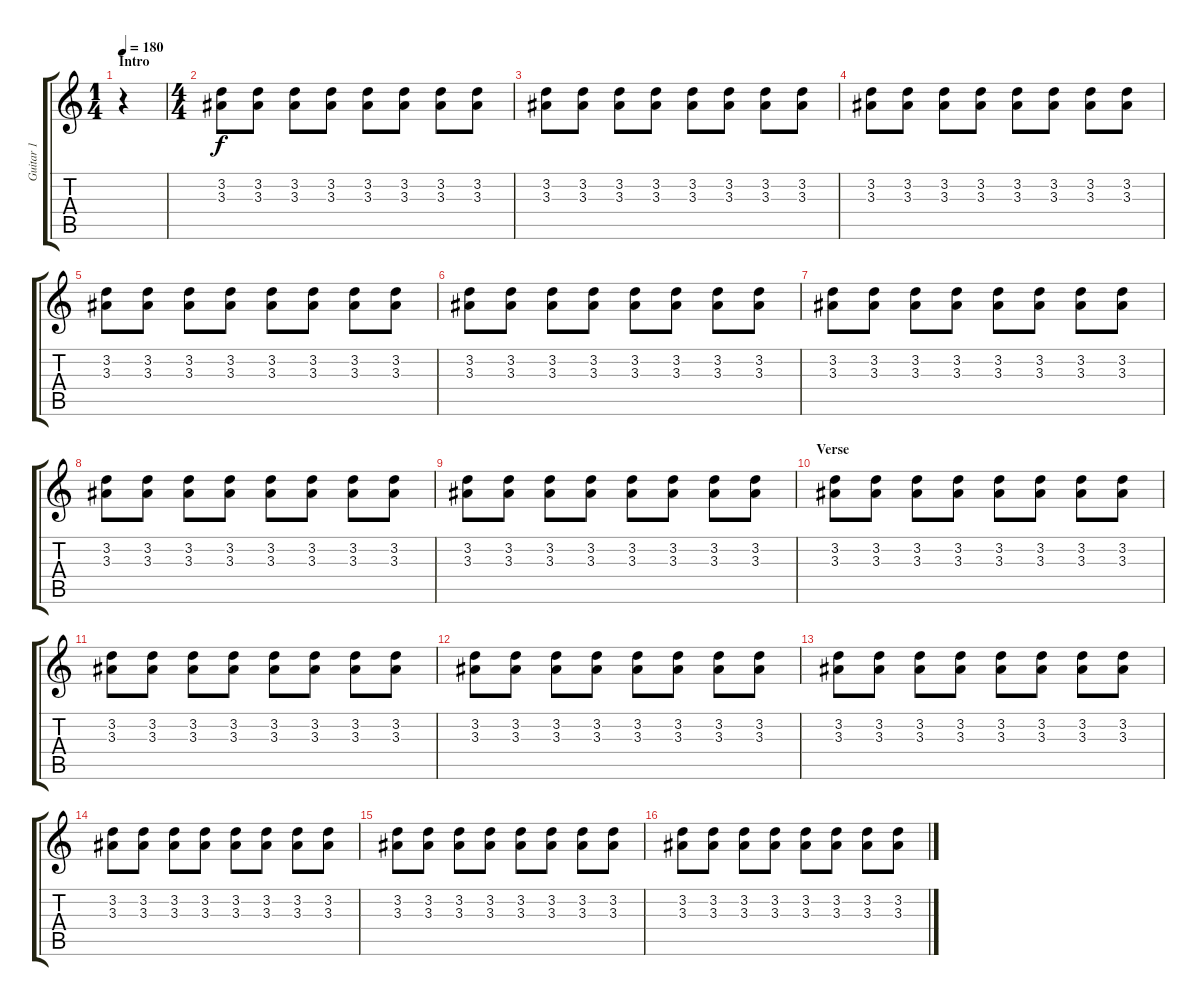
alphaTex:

\track ("Guitar 1" "Guitar 1") {instrument electricguitarjazz}
\staff {score tabs}
\tuning (E4 B3 G3 D3 A2 E2) {hide}
\ts (1 4)
\section ("" "Intro")
\tempo 180
\clef g2
\ks c
r.4{dy f instrument electricguitarjazz} |
\ts (4 4)
(3.2 3.3).8 (3.2 3.3).8 (3.2 3.3).8 (3.2 3.3).8 (3.2 3.3).8 (3.2 3.3).8 (3.2 3.3).8 (3.2 3.3).8 |
(3.2 3.3).8 (3.2 3.3).8 (3.2 3.3).8 (3.2 3.3).8 (3.2 3.3).8 (3.2 3.3).8 (3.2 3.3).8 (3.2 3.3).8 |
(3.2 3.3).8 (3.2 3.3).8 (3.2 3.3).8 (3.2 3.3).8 (3.2 3.3).8 (3.2 3.3).8 (3.2 3.3).8 (3.2 3.3).8 |
(3.2 3.3).8 (3.2 3.3).8 (3.2 3.3).8 (3.2 3.3).8 (3.2 3.3).8 (3.2 3.3).8 (3.2 3.3).8 (3.2 3.3).8 |
(3.2 3.3).8 (3.2 3.3).8 (3.2 3.3).8 (3.2 3.3).8 (3.2 3.3).8 (3.2 3.3).8 (3.2 3.3).8 (3.2 3.3).8 |
(3.2 3.3).8 (3.2 3.3).8 (3.2 3.3).8 (3.2 3.3).8 (3.2 3.3).8 (3.2 3.3).8 (3.2 3.3).8 (3.2 3.3).8 |
(3.2 3.3).8 (3.2 3.3).8 (3.2 3.3).8 (3.2 3.3).8 (3.2 3.3).8 (3.2 3.3).8 (3.2 3.3).8 (3.2 3.3).8 |
(3.2 3.3).8 (3.2 3.3).8 (3.2 3.3).8 (3.2 3.3).8 (3.2 3.3).8 (3.2 3.3).8 (3.2 3.3).8 (3.2 3.3).8 |
\section ("" "Verse")
(3.2 3.3).8 (3.2 3.3).8 (3.2 3.3).8 (3.2 3.3).8 (3.2 3.3).8 (3.2 3.3).8 (3.2 3.3).8 (3.2 3.3).8 |
(3.2 3.3).8 (3.2 3.3).8 (3.2 3.3).8 (3.2 3.3).8 (3.2 3.3).8 (3.2 3.3).8 (3.2 3.3).8 (3.2 3.3).8 |
(3.2 3.3).8 (3.2 3.3).8 (3.2 3.3).8 (3.2 3.3).8 (3.2 3.3).8 (3.2 3.3).8 (3.2 3.3).8 (3.2 3.3).8 |
(3.2 3.3).8 (3.2 3.3).8 (3.2 3.3).8 (3.2 3.3).8 (3.2 3.3).8 (3.2 3.3).8 (3.2 3.3).8 (3.2 3.3).8 |
(3.2 3.3).8 (3.2 3.3).8 (3.2 3.3).8 (3.2 3.3).8 (3.2 3.3).8 (3.2 3.3).8 (3.2 3.3).8 (3.2 3.3).8 |
(3.2 3.3).8 (3.2 3.3).8 (3.2 3.3).8 (3.2 3.3).8 (3.2 3.3).8 (3.2 3.3).8 (3.2 3.3).8 (3.2 3.3).8 |
(3.2 3.3).8 (3.2 3.3).8 (3.2 3.3).8 (3.2 3.3).8 (3.2 3.3).8 (3.2 3.3).8 (3.2 3.3).8 (3.2 3.3).8
